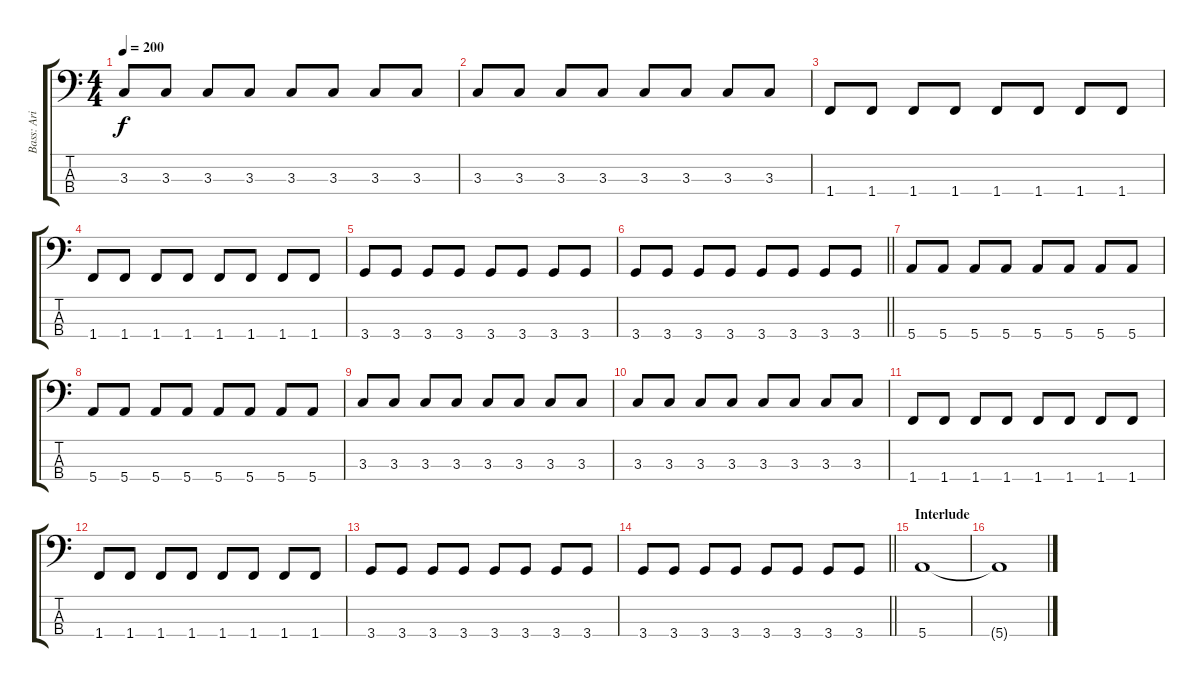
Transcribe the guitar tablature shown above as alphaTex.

\track ("Bass: Ari Katajamäki" "Bass: Ari ") {instrument synthbass1}
\staff {score tabs}
\tuning (G2 D2 A1 E1) {hide}
\ts (4 4)
\tempo 200
\clef f4
\ks aminor
3.3.8{dy f} 3.3.8 3.3.8 3.3.8 3.3.8 3.3.8 3.3.8 3.3.8 |
3.3.8 3.3.8 3.3.8 3.3.8 3.3.8 3.3.8 3.3.8 3.3.8 |
1.4.8 1.4.8 1.4.8 1.4.8 1.4.8 1.4.8 1.4.8 1.4.8 |
1.4.8 1.4.8 1.4.8 1.4.8 1.4.8 1.4.8 1.4.8 1.4.8 |
3.4.8 3.4.8 3.4.8 3.4.8 3.4.8 3.4.8 3.4.8 3.4.8 |
\barLineRight lightlight
3.4.8 3.4.8 3.4.8 3.4.8 3.4.8 3.4.8 3.4.8 3.4.8 |
5.4.8 5.4.8 5.4.8 5.4.8 5.4.8 5.4.8 5.4.8 5.4.8 |
5.4.8 5.4.8 5.4.8 5.4.8 5.4.8 5.4.8 5.4.8 5.4.8 |
3.3.8 3.3.8 3.3.8 3.3.8 3.3.8 3.3.8 3.3.8 3.3.8 |
3.3.8 3.3.8 3.3.8 3.3.8 3.3.8 3.3.8 3.3.8 3.3.8 |
1.4.8 1.4.8 1.4.8 1.4.8 1.4.8 1.4.8 1.4.8 1.4.8 |
1.4.8 1.4.8 1.4.8 1.4.8 1.4.8 1.4.8 1.4.8 1.4.8 |
3.4.8 3.4.8 3.4.8 3.4.8 3.4.8 3.4.8 3.4.8 3.4.8 |
\barLineRight lightlight
3.4.8 3.4.8 3.4.8 3.4.8 3.4.8 3.4.8 3.4.8 3.4.8 |
\section ("" "Interlude")
5.4.1 |
5.4{t}.1
